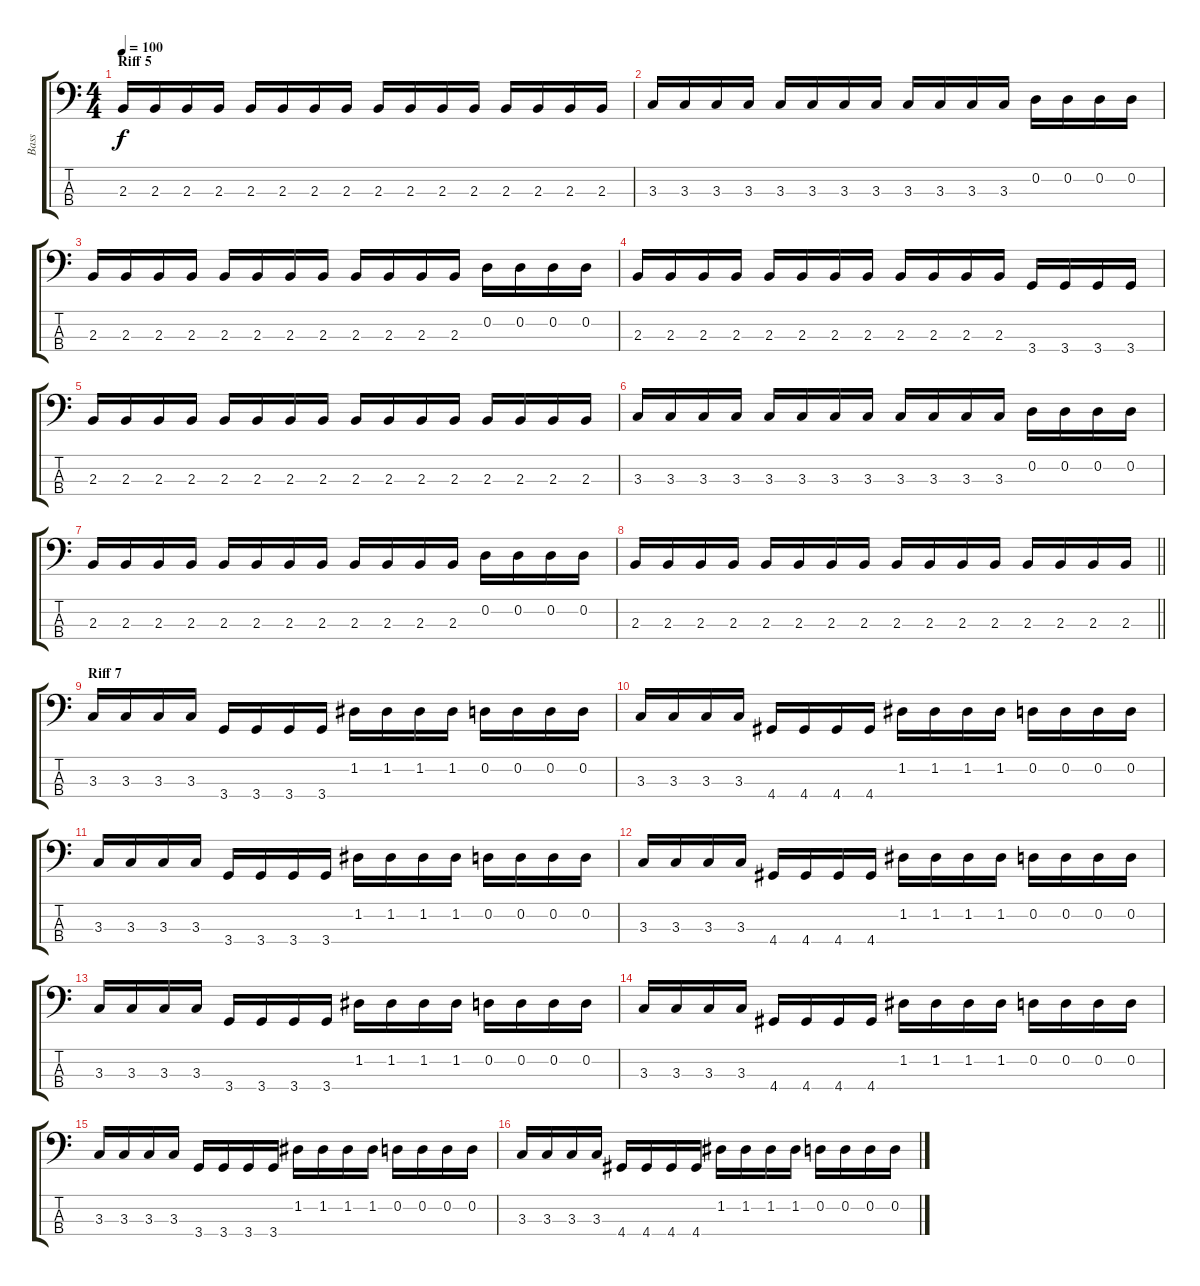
\track ("Bass" "Bass") {instrument electricbasspick}
\staff {score tabs}
\tuning (G2 D2 A1 E1) {hide}
\ts (4 4)
\section ("" "Riff 5")
\tempo 100
\clef f4
\ks c
2.3.16{dy f} 2.3.16 2.3.16 2.3.16 2.3.16 2.3.16 2.3.16 2.3.16 2.3.16 2.3.16 2.3.16 2.3.16 2.3.16 2.3.16 2.3.16 2.3.16 |
3.3.16 3.3.16 3.3.16 3.3.16 3.3.16 3.3.16 3.3.16 3.3.16 3.3.16 3.3.16 3.3.16 3.3.16 0.2.16 0.2.16 0.2.16 0.2.16 |
2.3.16 2.3.16 2.3.16 2.3.16 2.3.16 2.3.16 2.3.16 2.3.16 2.3.16 2.3.16 2.3.16 2.3.16 0.2.16 0.2.16 0.2.16 0.2.16 |
2.3.16 2.3.16 2.3.16 2.3.16 2.3.16 2.3.16 2.3.16 2.3.16 2.3.16 2.3.16 2.3.16 2.3.16 3.4.16 3.4.16 3.4.16 3.4.16 |
2.3.16 2.3.16 2.3.16 2.3.16 2.3.16 2.3.16 2.3.16 2.3.16 2.3.16 2.3.16 2.3.16 2.3.16 2.3.16 2.3.16 2.3.16 2.3.16 |
3.3.16 3.3.16 3.3.16 3.3.16 3.3.16 3.3.16 3.3.16 3.3.16 3.3.16 3.3.16 3.3.16 3.3.16 0.2.16 0.2.16 0.2.16 0.2.16 |
2.3.16 2.3.16 2.3.16 2.3.16 2.3.16 2.3.16 2.3.16 2.3.16 2.3.16 2.3.16 2.3.16 2.3.16 0.2.16 0.2.16 0.2.16 0.2.16 |
\barLineRight lightlight
2.3.16 2.3.16 2.3.16 2.3.16 2.3.16 2.3.16 2.3.16 2.3.16 2.3.16 2.3.16 2.3.16 2.3.16 2.3.16 2.3.16 2.3.16 2.3.16 |
\section ("" "Riff 7")
3.3.16 3.3.16 3.3.16 3.3.16 3.4.16 3.4.16 3.4.16 3.4.16 1.2.16 1.2.16 1.2.16 1.2.16 0.2.16 0.2.16 0.2.16 0.2.16 |
3.3.16 3.3.16 3.3.16 3.3.16 4.4.16 4.4.16 4.4.16 4.4.16 1.2.16 1.2.16 1.2.16 1.2.16 0.2.16 0.2.16 0.2.16 0.2.16 |
3.3.16 3.3.16 3.3.16 3.3.16 3.4.16 3.4.16 3.4.16 3.4.16 1.2.16 1.2.16 1.2.16 1.2.16 0.2.16 0.2.16 0.2.16 0.2.16 |
3.3.16 3.3.16 3.3.16 3.3.16 4.4.16 4.4.16 4.4.16 4.4.16 1.2.16 1.2.16 1.2.16 1.2.16 0.2.16 0.2.16 0.2.16 0.2.16 |
3.3.16 3.3.16 3.3.16 3.3.16 3.4.16 3.4.16 3.4.16 3.4.16 1.2.16 1.2.16 1.2.16 1.2.16 0.2.16 0.2.16 0.2.16 0.2.16 |
3.3.16 3.3.16 3.3.16 3.3.16 4.4.16 4.4.16 4.4.16 4.4.16 1.2.16 1.2.16 1.2.16 1.2.16 0.2.16 0.2.16 0.2.16 0.2.16 |
3.3.16 3.3.16 3.3.16 3.3.16 3.4.16 3.4.16 3.4.16 3.4.16 1.2.16 1.2.16 1.2.16 1.2.16 0.2.16 0.2.16 0.2.16 0.2.16 |
3.3.16 3.3.16 3.3.16 3.3.16 4.4.16 4.4.16 4.4.16 4.4.16 1.2.16 1.2.16 1.2.16 1.2.16 0.2.16 0.2.16 0.2.16 0.2.16
